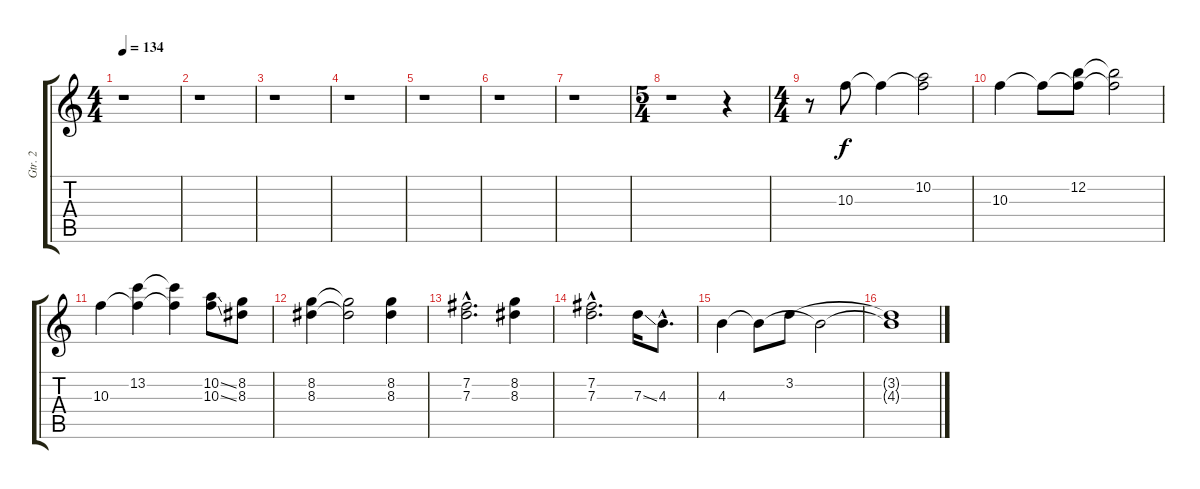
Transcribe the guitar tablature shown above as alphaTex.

\track ("Gtr. 2" "Gtr. 2") {instrument distortionguitar}
\staff {score tabs}
\tuning (E4 B3 G3 D3 A2 E2) {hide}
\ts (4 4)
\tempo 134
\clef g2
\ks c
r.1{dy f} |
r.1 |
r.1 |
r.1 |
r.1 |
r.1 |
r.1 |
\ts (5 4)
r.1 r.4 |
\ts (4 4)
r.8 10.3.8 10.3{t}.4 (10.2 10.3{t}).2 |
10.3.4 10.3{t}.8 (12.2 10.3{t}).8 (12.2{t} 10.3{t}).2 |
10.3.4 (13.2 10.3{t}).4 (13.2{t} 10.3{t}).4 (10.2{ss} 10.3{ss}).8 (8.2 8.3).8 |
(8.2 8.3).4 (8.2{t} 8.3{t}).2 (8.2 8.3).4 |
(7.2{hac} 7.3{hac}).2{d} (8.2 8.3).4 |
(7.2{hac} 7.3{hac}).2{d} 7.3{ss}.16 4.3{hac}.8{d} |
4.3.4 4.3{t}.8 3.2.8 4.3{t}.2 |
(3.2{t} 4.3{t}).1
